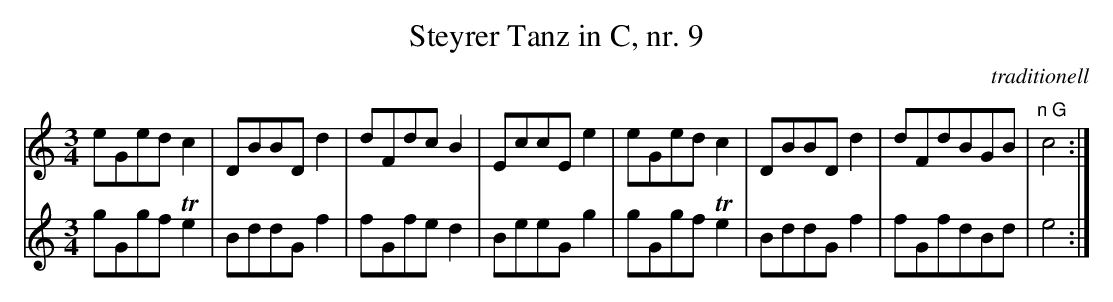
X:1
T:Steyrer Tanz in C, nr. 9
C:traditionell
M:3/4
L:1/8
K:C
V:1
eGed c2 | DBBD d2 | dFdc B2 | EccE e2 |\
eGed c2 | DBBD d2 | dFdBGB | "n G" c4 :|
V:2
gGgf Te2 | BddG f2 | fGfe d2 | BeeG g2 |\
gGgf Te2 | BddG f2 | fGfdBd | e4 :|
